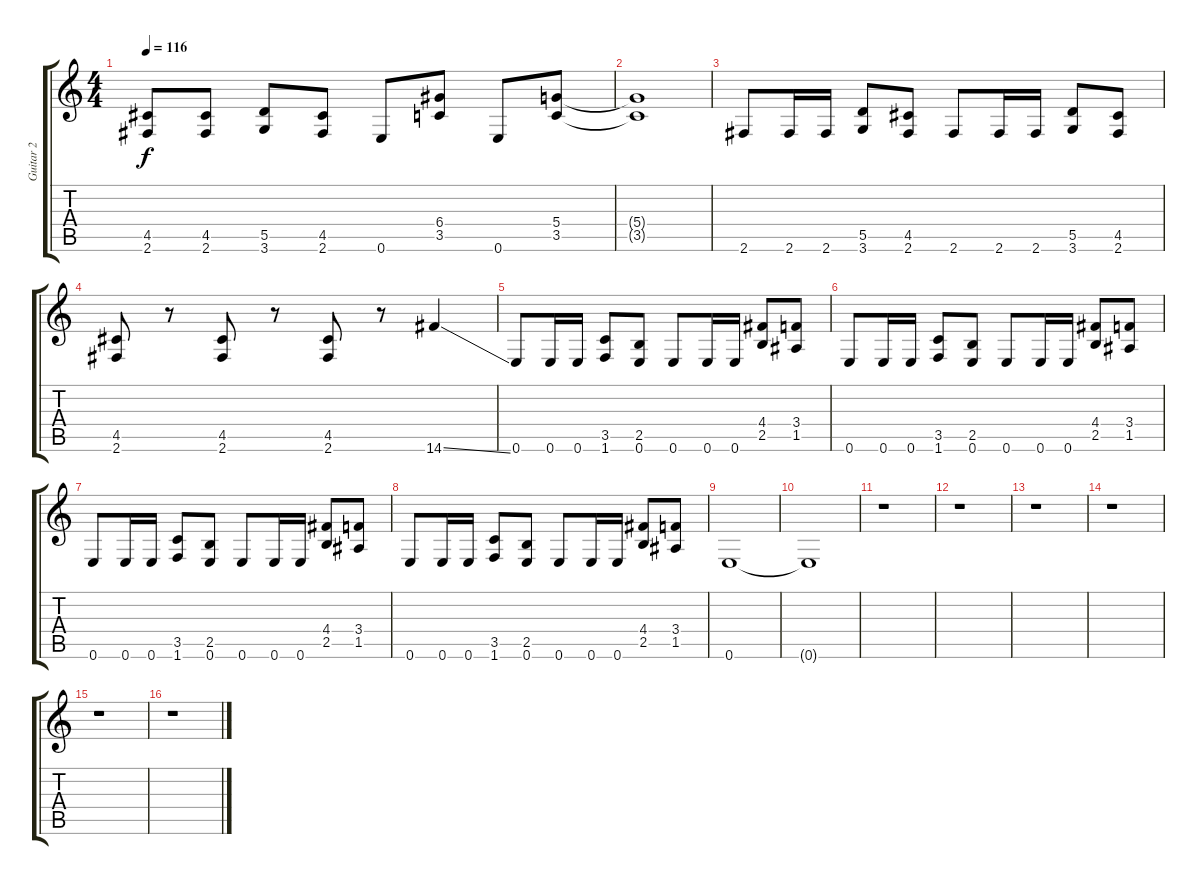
\track ("Guitar 2" "Guitar 2") {instrument distortionguitar}
\staff {score tabs}
\tuning (E4 B3 G3 D3 A2 E2) {hide}
\ts (4 4)
\tempo 116
\clef g2
\ks c
(4.5 2.6).8{dy f} (4.5 2.6).8 (5.5 3.6).8 (4.5 2.6).8 0.6.8 (6.4 3.5).8 0.6.8 (5.4 3.5).8 |
(5.4{t} 3.5{t}).1 |
2.6.8 2.6.16 2.6.16 (5.5 3.6).8 (4.5 2.6).8 2.6.8 2.6.16 2.6.16 (5.5 3.6).8 (4.5 2.6).8 |
(4.5 2.6).8 r.8 (4.5 2.6).8 r.8 (4.5 2.6).8 r.8 14.6{ss}.4 |
0.6.8 0.6.16 0.6.16 (3.5 1.6).8 (2.5 0.6).8 0.6.8 0.6.16 0.6.16 (4.4 2.5).8 (3.4 1.5).8 |
0.6.8 0.6.16 0.6.16 (3.5 1.6).8 (2.5 0.6).8 0.6.8 0.6.16 0.6.16 (4.4 2.5).8 (3.4 1.5).8 |
0.6.8 0.6.16 0.6.16 (3.5 1.6).8 (2.5 0.6).8 0.6.8 0.6.16 0.6.16 (4.4 2.5).8 (3.4 1.5).8 |
0.6.8 0.6.16 0.6.16 (3.5 1.6).8 (2.5 0.6).8 0.6.8 0.6.16 0.6.16 (4.4 2.5).8 (3.4 1.5).8 |
0.6.1 |
0.6{t}.1 |
r.1 |
r.1 |
r.1 |
r.1 |
r.1 |
r.1
